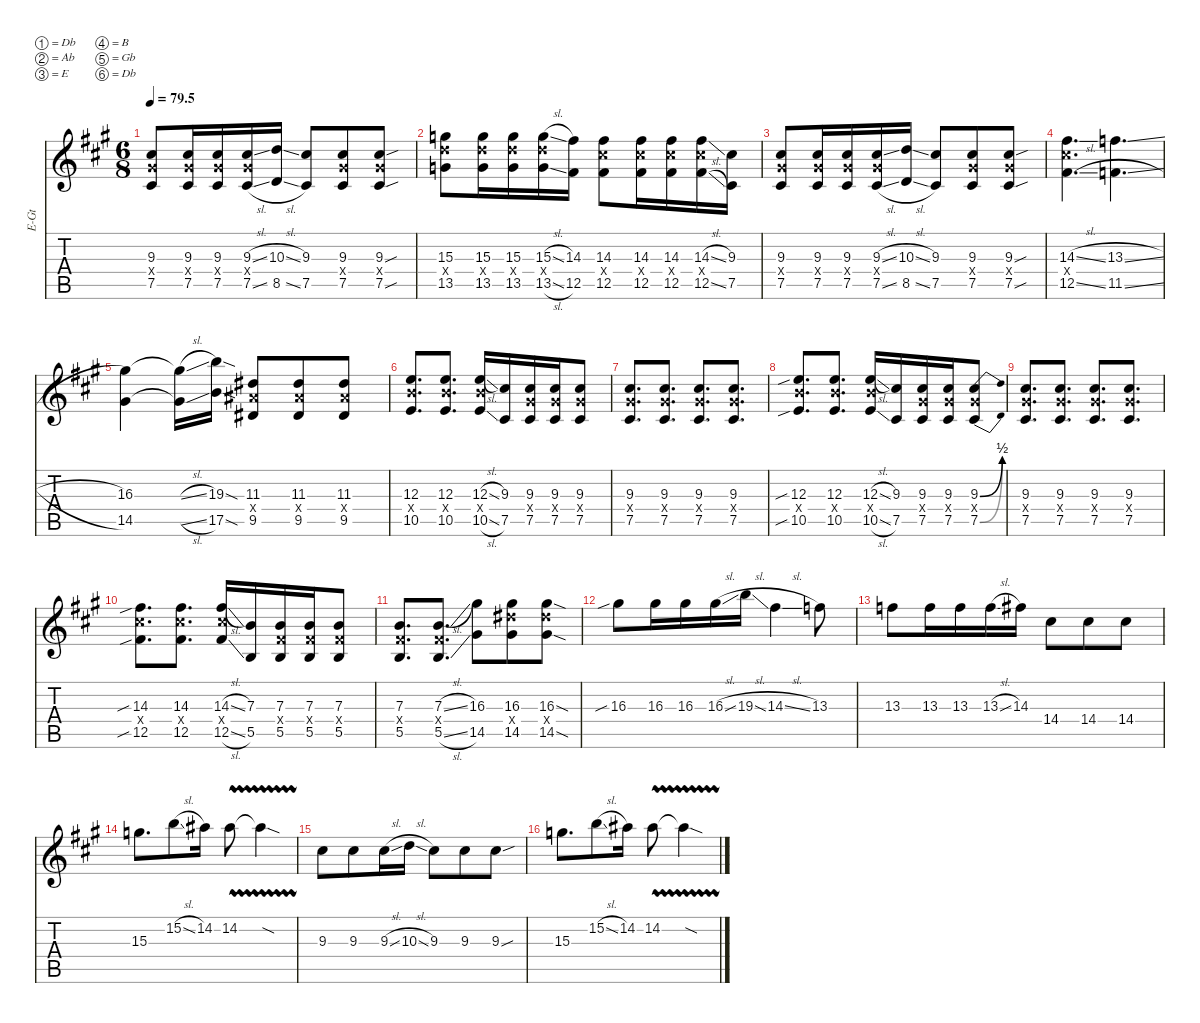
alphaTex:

\defaultSystemsLayout 4
\hideDynamics
\bracketExtendMode nobrackets
\otherSystemsTrackNameOrientation horizontal
\track ("Guitar1" "E-Gt") {instrument overdrivenguitar}
\staff {score tabs}
\tuning (Db4 Ab3 E3 B2 Gb2 Db2)
\ts (6 8)
\tempo
79.5
\accidentals auto
\clef g2
\ottava regular
\simile none
\ks a
(7.5{acc #} 9.4{x acc #} 9.3{acc #}).8{dy f beam Up} (7.5{acc #} 9.4{x acc #} 9.3{acc #}).16{beam Up} (7.5{acc #} 9.4{x acc #} 9.3{acc #}).16{beam Up} (9.3{sl acc #} 9.4{x acc #} 7.5{sl acc #}).16{beam Up} (8.5{sl acc forcenatural} 10.3{sl acc forcenatural}).16{beam Up} (7.5{acc #} 9.3{acc #}).8{beam Up} (7.5{acc #} 9.4{x acc #} 9.3{acc #}).8{beam Up} (7.5{sou acc #} 9.4{x acc #} 9.3{sou acc #}).8{beam Up} |
(13.5{acc forcenatural} 15.3{acc forcenatural} 15.4{x acc forcenatural}).8{beam Down} (13.5{acc forcenatural} 15.3{acc forcenatural} 15.4{x acc forcenatural}).16{beam Down} (13.5{acc forcenatural} 15.3{acc forcenatural} 15.4{x acc forcenatural}).16{beam Down} (13.5{sl acc forcenatural} 15.3{sl acc forcenatural} 15.4{x acc forcenatural}).16{beam Down} (12.5{acc #} 14.3{acc #}).16{beam Down} (14.3{acc #} 14.4{x acc #} 12.5{acc #}).8{beam Down} (14.3{acc #} 12.5{acc #} 14.4{x acc #}).16{beam Down} (14.3{acc #} 12.5{acc #} 14.4{x acc #}).16{beam Down} (14.3{sl acc #} 12.5{sl acc #} 14.4{x acc #}).16{beam Down} (9.3{acc #} 7.5{acc #}).16{beam Down} |
(7.5{acc #} 9.4{x acc #} 9.3{acc #}).8{beam Up} (7.5{acc #} 9.4{x acc #} 9.3{acc #}).16{beam Up} (7.5{acc #} 9.4{x acc #} 9.3{acc #}).16{beam Up} (9.3{sl acc #} 9.4{x acc #} 7.5{sl acc #}).16{beam Up} (8.5{sl acc forcenatural} 10.3{sl acc forcenatural}).16{beam Up} (7.5{acc #} 9.3{acc #}).8{beam Up} (7.5{acc #} 9.4{x acc #} 9.3{acc #}).8{beam Up} (7.5{sou acc #} 9.4{x acc #} 9.3{sou acc #}).8{beam Up} |
(14.4{x acc #} 14.3{sl acc #} 12.5{sl acc #}).4{d beam Down} (11.5{sl acc forcenatural} 13.3{sl acc forcenatural}).4{d beam Down} |
(16.3{acc #} 14.5{acc #}).4{beam Down} (14.5{sl t acc #} 16.3{sl t acc #}).16{beam Down} (17.5{sod acc forcenatural} 19.3{sod acc forcenatural}).16{beam Down} (9.5{acc #} 11.3{acc #} 11.4{x acc #}).8{beam Up} (9.5{acc #} 11.3{acc #} 11.4{x acc #}).8{beam Up} (9.5{acc #} 11.3{acc #} 11.4{x acc #}).8{beam Up} |
(10.5{acc forcenatural} 12.3{acc forcenatural} 12.4{x acc forcenatural}).8{d beam Up} (10.5{acc forcenatural} 12.3{acc forcenatural} 12.4{x acc forcenatural}).8{d beam Up} (10.5{sl acc forcenatural} 12.3{sl acc forcenatural} 12.4{x acc forcenatural}).16{beam Up} (7.5{acc #} 9.3{acc #}).16{beam Up} (7.5{acc #} 9.3{acc #} 9.4{x acc #}).16{beam Up} (7.5{acc #} 9.3{acc #} 9.4{x acc #}).16{beam Up} (9.3{acc #} 7.5{acc #} 9.4{x acc #}).8{beam Up} |
(9.3{acc #} 7.5{acc #} 9.4{x acc #}).8{d beam Up} (9.3{acc #} 7.5{acc #} 9.4{x acc #}).8{d beam Up} (9.3{acc #} 7.5{acc #} 9.4{x acc #}).8{d beam Up} (9.3{acc #} 7.5{acc #} 9.4{x acc #}).8{d beam Up} |
(10.5{sib acc forcenatural} 12.3{sib acc forcenatural} 12.4{x acc forcenatural}).8{d beam Up} (10.5{acc forcenatural} 12.3{acc forcenatural} 12.4{x acc forcenatural}).8{d beam Up} (10.5{sl acc forcenatural} 12.3{sl acc forcenatural} 12.4{x acc forcenatural}).16{beam Up} (7.5{acc #} 9.3{acc #}).16{beam Up} (7.5{acc #} 9.3{acc #} 9.4{x acc #}).16{beam Up} (7.5{acc #} 9.3{acc #} 9.4{x acc #}).16{beam Up} (9.3{be (bend 18.599999999999998 0 60 2) acc #} 7.5{be (bend 18.599999999999998 0 60 2) acc #} 9.4{x acc #}).8{beam Up} |
(9.3{acc #} 7.5{acc #} 9.4{x acc #}).8{d beam Up} (9.3{acc #} 7.5{acc #} 9.4{x acc #}).8{d beam Up} (9.3{acc #} 7.5{acc #} 9.4{x acc #}).8{d beam Up} (9.3{acc #} 7.5{acc #} 9.4{x acc #}).8{d beam Up} |
(12.5{sib acc #} 14.3{sib acc #} 14.4{x acc #}).8{d beam Down} (12.5{acc #} 14.3{acc #} 14.4{x acc #}).8{d beam Down} (12.5{sl acc #} 14.3{sl acc #} 14.4{x acc #}).16{beam Up} (5.5{acc forcenatural} 7.3{acc forcenatural}).16{beam Up} (5.5{acc forcenatural} 7.3{acc forcenatural} 7.4{x acc #}).16{beam Up} (5.5{acc forcenatural} 7.3{acc forcenatural} 7.4{x acc #}).16{beam Up} (5.5{acc forcenatural} 7.3{acc forcenatural} 7.4{x acc #}).8{beam Up} |
(5.5{acc forcenatural} 7.3{acc forcenatural} 7.4{x acc #}).8{d beam Up} (5.5{sl acc forcenatural} 7.4{x acc #} 7.3{sl acc forcenatural}).8{d beam Up} (14.5{acc #} 16.3{acc #}).8{beam Down} (16.3{acc #} 16.4{x acc #} 14.5{acc #}).8{beam Down} (14.5{sod acc #} 16.3{sod acc #} 16.4{x acc #}).8{beam Down} |
16.3{sib acc #}.8{beam Down} 16.3{acc #}.16{beam Down} 16.3{acc #}.16{beam Down} 16.3{sl acc #}.16{beam Down} 19.3{sl acc forcenatural}.16{beam Down} 14.3{sl acc #}.4{beam Down} 13.3{acc forcenatural}.8{beam Down} |
13.3{acc forcenatural}.8{beam Down} 13.3{acc forcenatural}.16{beam Down} 13.3{acc forcenatural}.16{beam Down} 13.3{sl acc forcenatural}.16{beam Down} 14.3{acc #}.16{beam Down} 14.4{acc #}.8{beam Down} 14.4{acc #}.8{beam Down} 14.4{acc #}.8{beam Down} |
15.3{acc forcenatural}.8{d beam Down} 15.2{sl acc forcenatural}.8{beam Down} 14.2{acc #}.16{beam Down} 14.2{vw acc #}.8{beam Down} 14.2{vw sod t acc #}.4{beam Down} |
9.3{acc #}.8{beam Down} 9.3{acc #}.8{beam Down} 9.3{sl acc #}.16{beam Down} 10.3{sl acc forcenatural}.16{beam Down} 9.3{acc #}.8{beam Down} 9.3{acc #}.8{beam Down} 9.3{sou acc #}.8{beam Down} |
15.3{acc forcenatural}.8{d beam Down} 15.2{sl acc forcenatural}.8{beam Down} 14.2{acc #}.16{beam Down} 14.2{vw acc #}.8{beam Down} 14.2{vw sod t acc #}.4{beam Down}
